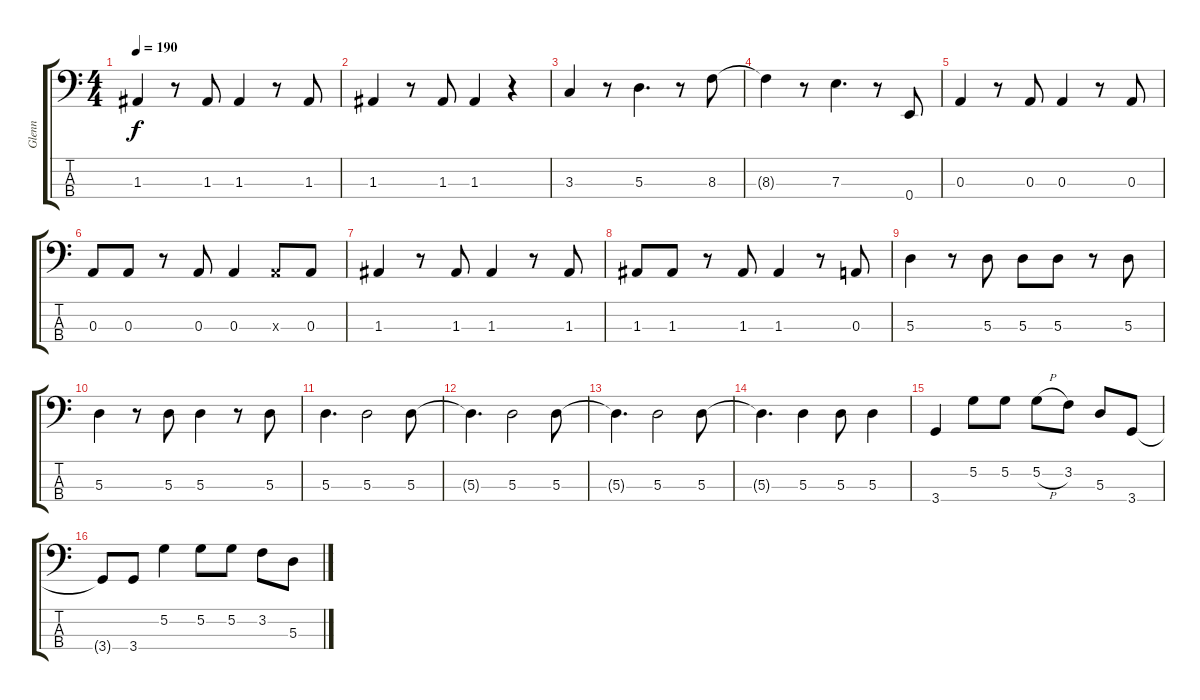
\track ("Glenn" "Glenn") {instrument electricbasspick}
\staff {score tabs}
\tuning (G2 D2 A1 E1) {hide}
\ts (4 4)
\tempo 190
\clef f4
\ks c
1.3.4{dy f} r.8 1.3.8 1.3.4 r.8 1.3.8 |
1.3.4 r.8 1.3.8 1.3.4 r.4 |
3.3.4 r.8 5.3.4{d} r.8 8.3.8 |
8.3{t}.4 r.8 7.3.4{d} r.8 0.4.8 |
0.3.4 r.8 0.3.8 0.3.4 r.8 0.3.8 |
0.3.8 0.3.8 r.8 0.3.8 0.3.4 0.3{x}.8 0.3.8 |
1.3.4 r.8 1.3.8 1.3.4 r.8 1.3.8 |
1.3.8 1.3.8 r.8 1.3.8 1.3.4 r.8 0.3.8 |
5.3.4 r.8 5.3.8 5.3.8 5.3.8 r.8 5.3.8 |
5.3.4 r.8 5.3.8 5.3.4 r.8 5.3.8 |
5.3.4{d} 5.3.2 5.3.8 |
5.3{t}.4{d} 5.3.2 5.3.8 |
5.3{t}.4{d} 5.3.2 5.3.8 |
5.3{t}.4{d} 5.3.4 5.3.8 5.3.4 |
3.4.4 5.2.8 5.2.8 5.2{h}.8 3.2.8 5.3.8 3.4.8 |
3.4{t}.8 3.4.8 5.2.4 5.2.8 5.2.8 3.2.8 5.3.8
